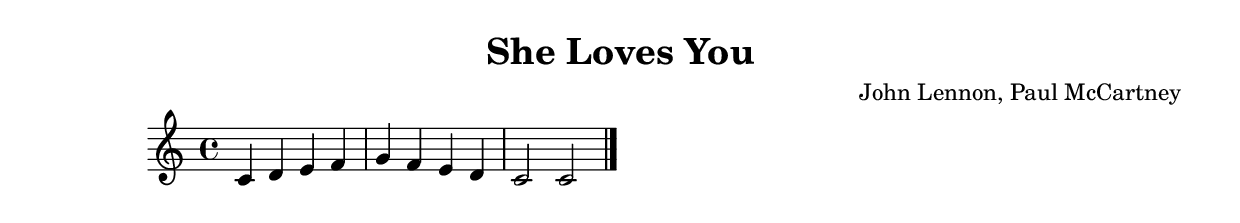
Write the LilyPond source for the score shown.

\version "2.24.4"

\header {
  title = "She Loves You"
  composer = "John Lennon, Paul McCartney"
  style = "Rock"
}

\score {
  \new Staff {
    \clef treble
    \time 4/4
    \key c \major
    
    % Simple chord progression placeholder
    c'4 d' e' f' |
    g' f' e' d' |
    c'2 c'2 |
    \bar "|."
  }
  \layout {}
  \midi {
    \tempo 4 = 120
  }
}